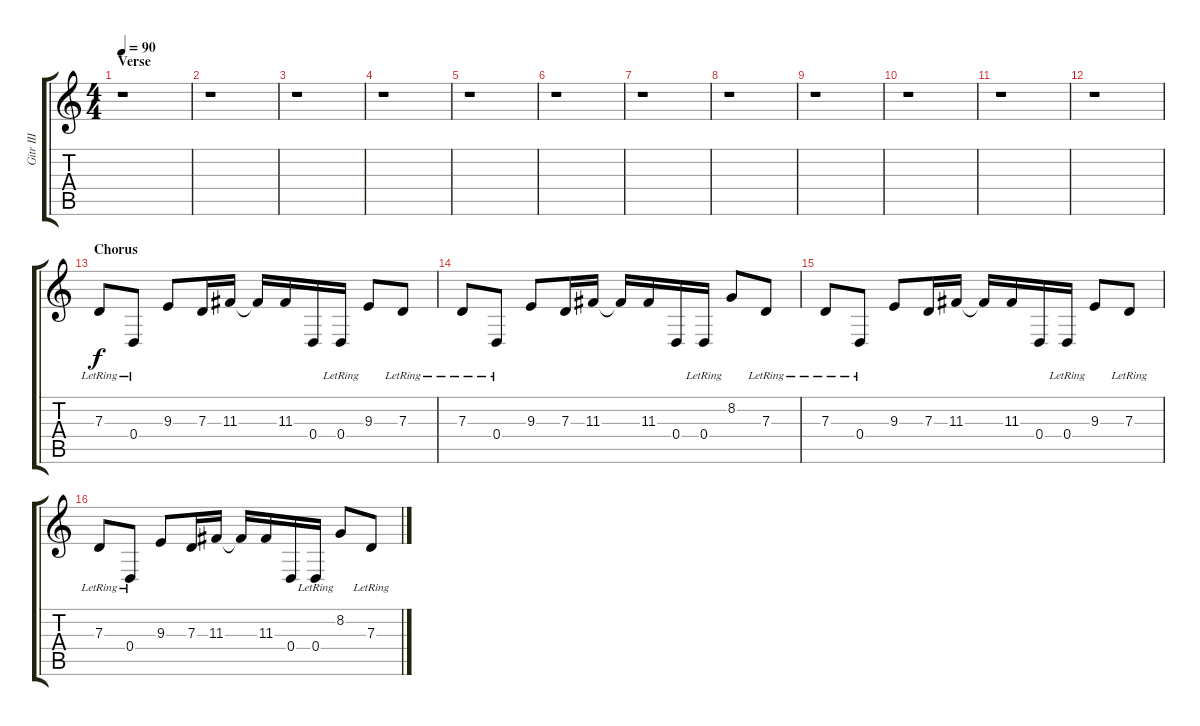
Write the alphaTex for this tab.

\track ("Gitr III" "Gitr III") {instrument sitar}
\staff {score tabs}
\tuning (E4 B3 G3 D3 A2 D2) {hide}
\ts (4 4)
\section ("" "Verse")
\tempo 90
\clef g2
\ks c
r.1{dy f} |
r.1 |
r.1 |
r.1 |
r.1 |
r.1 |
r.1 |
r.1 |
r.1 |
r.1 |
r.1 |
r.1 |
\section ("" "Chorus")
7.3{lr}.8 0.4{lr}.8 9.3.8 7.3.16 11.3.16 11.3{t}.16 11.3.16 0.4.16 0.4{lr}.16 9.3.8 7.3{lr}.8 |
7.3{lr}.8 0.4{lr}.8 9.3.8 7.3.16 11.3.16 11.3{t}.16 11.3.16 0.4.16 0.4{lr}.16 8.2.8 7.3{lr}.8 |
7.3{lr}.8 0.4{lr}.8 9.3.8 7.3.16 11.3.16 11.3{t}.16 11.3.16 0.4.16 0.4{lr}.16 9.3.8 7.3{lr}.8 |
7.3{lr}.8 0.4{lr}.8 9.3.8 7.3.16 11.3.16 11.3{t}.16 11.3.16 0.4.16 0.4{lr}.16 8.2.8 7.3{lr}.8
